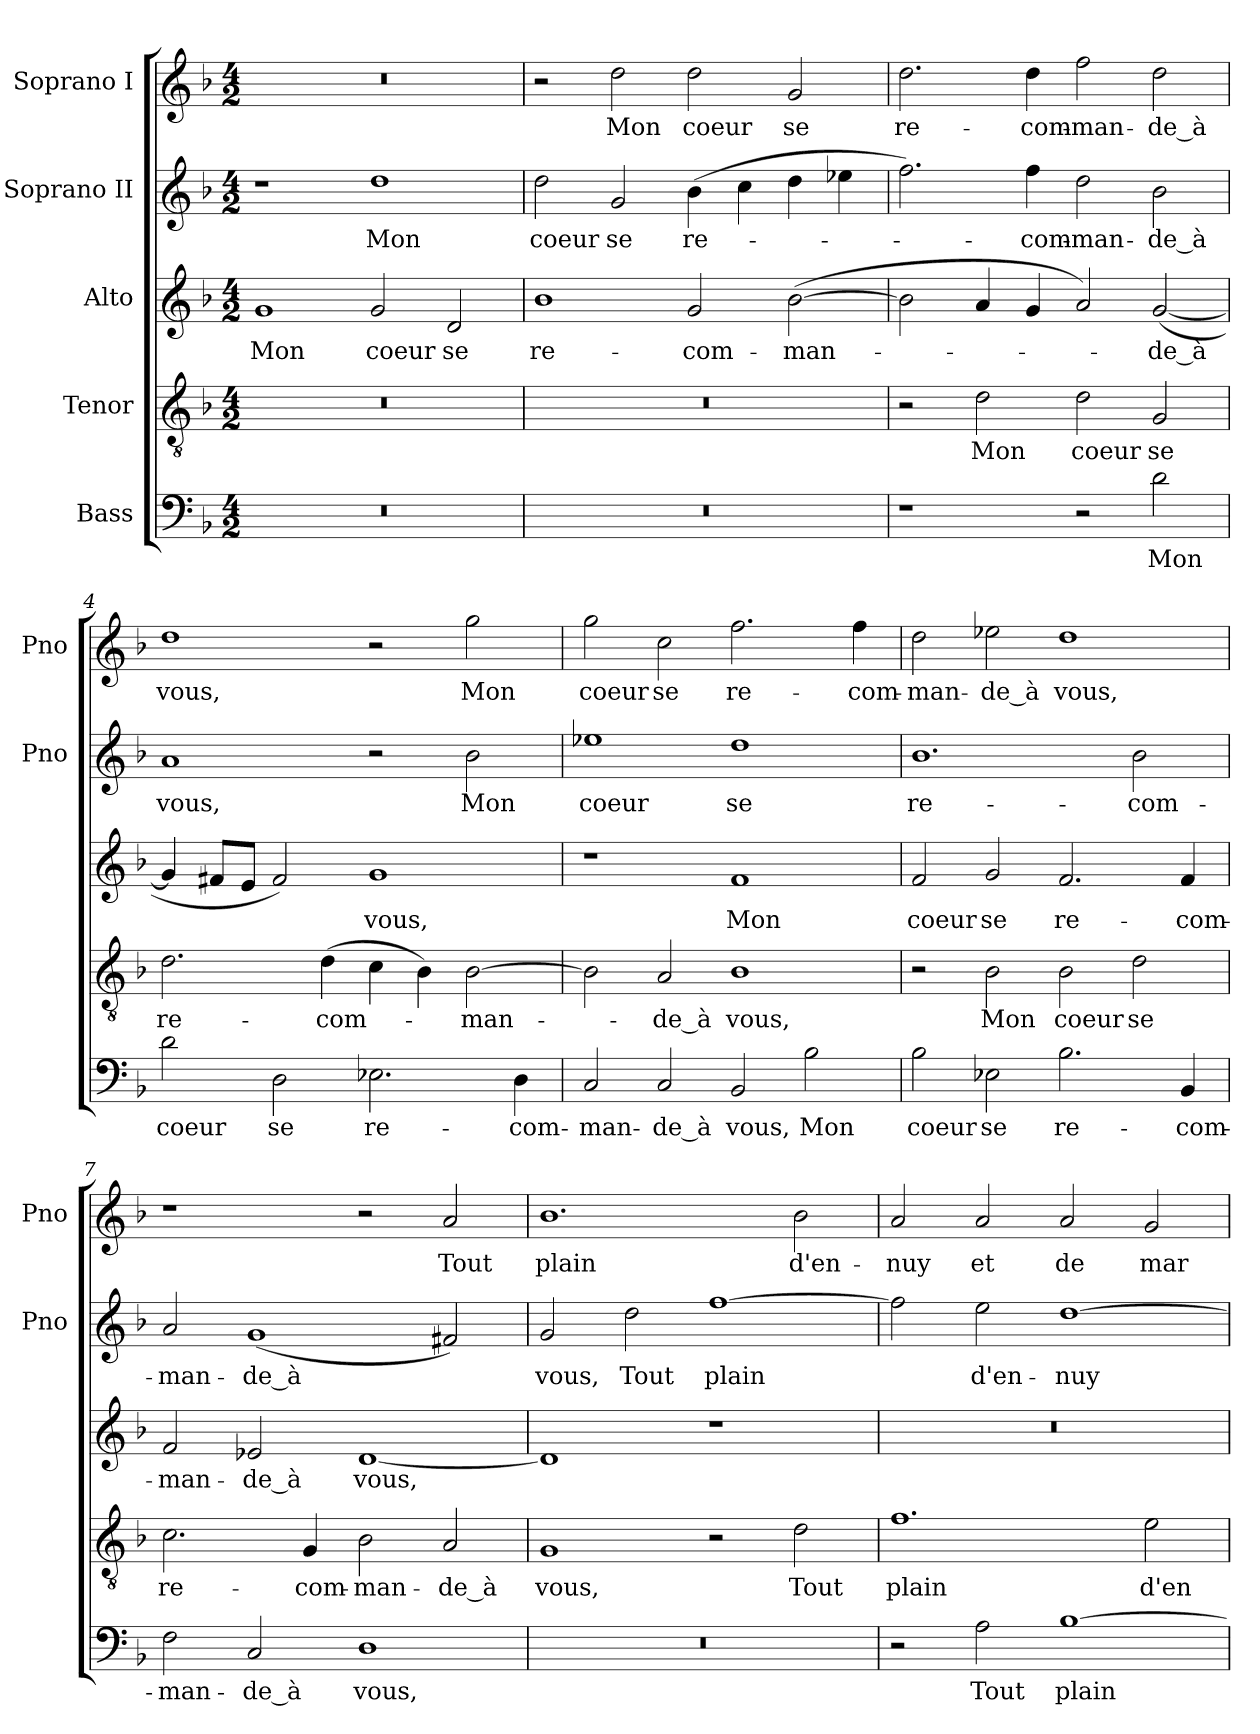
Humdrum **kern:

**kern	**text	**kern	**text	**kern	**text	**kern	**text	**kern	**text
*part5	*part5	*part4	*part4	*part3	*part3	*part2	*part2	*part1	*part1
*staff5	*staff5	*staff4	*staff4	*staff3	*staff3	*staff2	*staff2	*staff1	*staff1
*I"Bass	*	*I"Tenor	*	*I"Alto	*	*I"Soprano II	*	*I"Soprano I	*
*	*	*	*	*	*	*I'Pno	*	*I'Pno	*
*clefF4	*	*clefGv2	*	*clefG2	*	*clefG2	*	*clefG2	*
*k[b-]	*	*k[b-]	*	*k[b-]	*	*k[b-]	*	*k[b-]	*
*F:	*	*F:	*	*F:	*	*F:	*	*F:	*
*M4/2	*	*M4/2	*	*M4/2	*	*M4/2	*	*M4/2	*
=1	=1	=1	=1	=1	=1	=1	=1	=1	=1
0r	.	0r	.	1g	Mon	1r	.	0r	.
.	.	.	.	2g/	coeur	1dd	Mon	.	.
.	.	.	.	2d/	se	.	.	.	.
=2	=2	=2	=2	=2	=2	=2	=2	=2	=2
0r	.	0r	.	1b-	re-	2dd\	coeur	2r	.
.	.	.	.	.	.	2g/	se	2dd\	Mon
.	.	.	.	2g/	-com-	(4b-\	re-	2dd\	coeur
.	.	.	.	.	.	4cc\	.	.	.
.	.	.	.	([2b-\	-man-	4dd\	.	2g/	se
.	.	.	.	.	.	4ee-X\	.	.	.
=3	=3	=3	=3	=3	=3	=3	=3	=3	=3
1r	.	2r	.	2b-\]	.	2.ff\)	.	2.dd\	re-
.	.	2d\	Mon	4a/	.	.	.	.	.
.	.	.	.	4g/	.	4ff\	-com-	4dd\	-com-
2r	.	2d\	coeur	2a/)	.	2dd\	-man-	2ff\	-man-
2d\	Mon	2G/	se	([2g/	-de_à	2b-\	-de_à	2dd\	-de_à
=4	=4	=4	=4	=4	=4	=4	=4	=4	=4
2d\	coeur	2.d\	re-	4g/]	.	1a	vous,	1dd	vous,
.	.	.	.	8f#X/L	.	.	.	.	.
.	.	.	.	8e/J	.	.	.	.	.
2D\	se	.	.	2f#/)	.	.	.	.	.
.	.	(4d\	-com-	.	.	.	.	.	.
2.E-X\	re-	4c\	.	1g	vous,	2r	.	2r	.
.	.	4B-\)	.	.	.	.	.	.	.
.	.	[2B-\	-man-	.	.	2b-\	Mon	2gg\	Mon
4D\	-com-	.	.	.	.	.	.	.	.
!!LO:LB:g=z
=5	=5	=5	=5	=5	=5	=5	=5	=5	=5
2C/	-man-	2B-\]	.	1r	.	1ee-X	coeur	2gg\	coeur
2C/	-de_à	2A/	-de_à	.	.	.	.	2cc\	se
2BB-/	vous,	1B-	vous,	1f	Mon	1dd	se	2.ff\	re-
2B-\	Mon	.	.	.	.	.	.	.	.
.	.	.	.	.	.	.	.	4ff\	-com-
=6	=6	=6	=6	=6	=6	=6	=6	=6	=6
2B-\	coeur	2r	.	2f/	coeur	1.b-	re-	2dd\	-man-
2E-X\	se	2B-\	Mon	2g/	se	.	.	2ee-X\	-de_à
2.B-\	re-	2B-\	coeur	2.f/	re-	.	.	1dd	vous,
.	.	2d\	se	.	.	2b-\	-com-	.	.
4BB-/	-com-	.	.	4f/	-com-	.	.	.	.
=7	=7	=7	=7	=7	=7	=7	=7	=7	=7
2F\	-man-	2.c\	re-	2f/	-man-	2a/	-man-	1r	.
2C/	-de_à	.	.	2e-X/	-de_à	(1g	-de_à	.	.
.	.	4G/	-com-	.	.	.	.	.	.
1D	vous,	2B-\	-man-	[1d	vous,	.	.	2r	.
.	.	2A/	-de_à	.	.	2f#X/)	.	2a/	Tout
=8	=8	=8	=8	=8	=8	=8	=8	=8	=8
0r	.	1G	vous,	1d]	.	2g/	vous,	1.b-	plain
.	.	.	.	.	.	2dd\	Tout	.	.
.	.	2r	.	1r	.	[1ff	plain	.	.
.	.	2d\	Tout	.	.	.	.	2b-\	d'en-
=9	=9	=9	=9	=9	=9	=9	=9	=9	=9
2r	.	1.f	plain	0r	.	2ff\]	.	2a/	-nuy
2A\	Tout	.	.	.	.	2ee\	d'en-	2a/	et
[1B-	plain	.	.	.	.	[1dd	-nuy	2a/	de
.	.	2e\	d'en-	.	.	.	.	2g/	mar-
=	=	=	=	=	=	=	=	=	=
*-	*-	*-	*-	*-	*-	*-	*-	*-	*-
